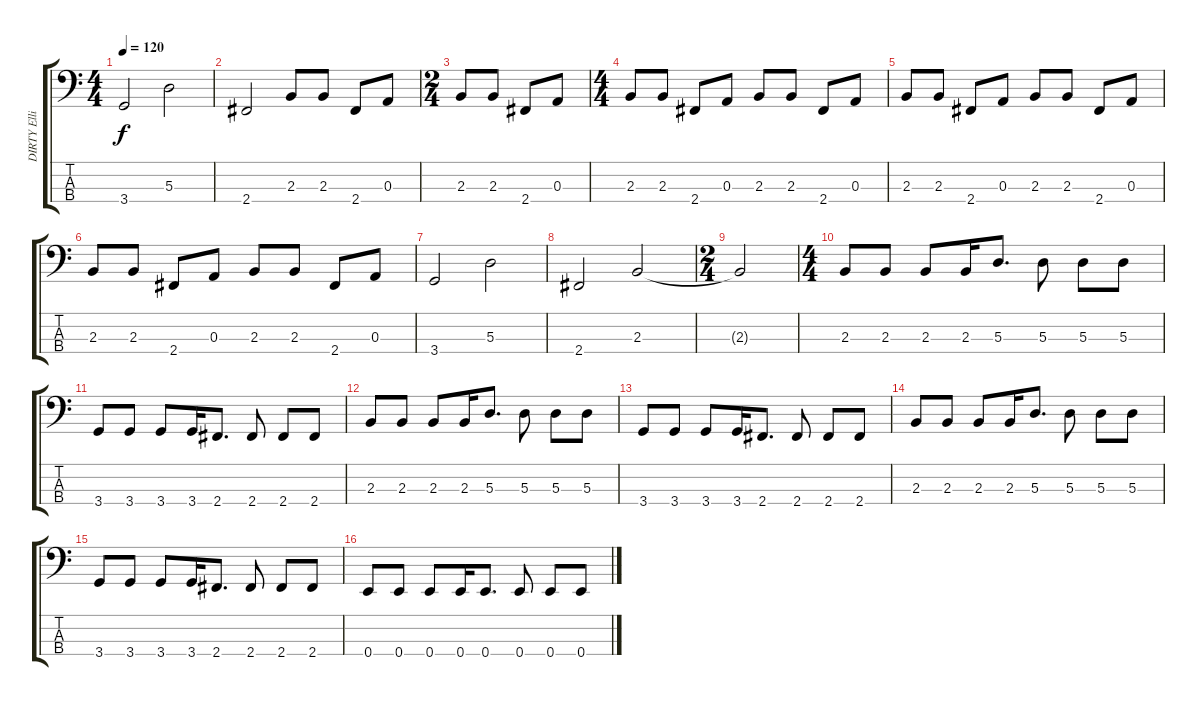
\track ("DIRTY Elliot" "DIRTY Elli") {instrument distortionguitar}
\staff {score tabs}
\tuning (G2 D2 A1 E1) {hide}
\ts (4 4)
\tempo 120
\clef f4
\ks c
3.4.2{dy f} 5.3.2 |
2.4.2 2.3.8 2.3.8 2.4.8 0.3.8 |
\ts (2 4)
2.3.8 2.3.8 2.4.8 0.3.8 |
\ts (4 4)
2.3.8 2.3.8 2.4.8 0.3.8 2.3.8 2.3.8 2.4.8 0.3.8 |
2.3.8 2.3.8 2.4.8 0.3.8 2.3.8 2.3.8 2.4.8 0.3.8 |
2.3.8 2.3.8 2.4.8 0.3.8 2.3.8 2.3.8 2.4.8 0.3.8 |
3.4.2 5.3.2 |
2.4.2 2.3.2 |
\ts (2 4)
2.3{t}.2 |
\ts (4 4)
2.3.8 2.3.8 2.3.8 2.3.16 5.3.8{d} 5.3.8 5.3.8 5.3.8 |
3.4.8 3.4.8 3.4.8 3.4.16 2.4.8{d} 2.4.8 2.4.8 2.4.8 |
2.3.8 2.3.8 2.3.8 2.3.16 5.3.8{d} 5.3.8 5.3.8 5.3.8 |
3.4.8 3.4.8 3.4.8 3.4.16 2.4.8{d} 2.4.8 2.4.8 2.4.8 |
2.3.8 2.3.8 2.3.8 2.3.16 5.3.8{d} 5.3.8 5.3.8 5.3.8 |
3.4.8 3.4.8 3.4.8 3.4.16 2.4.8{d} 2.4.8 2.4.8 2.4.8 |
0.4.8 0.4.8 0.4.8 0.4.16 0.4.8{d} 0.4.8 0.4.8 0.4.8
